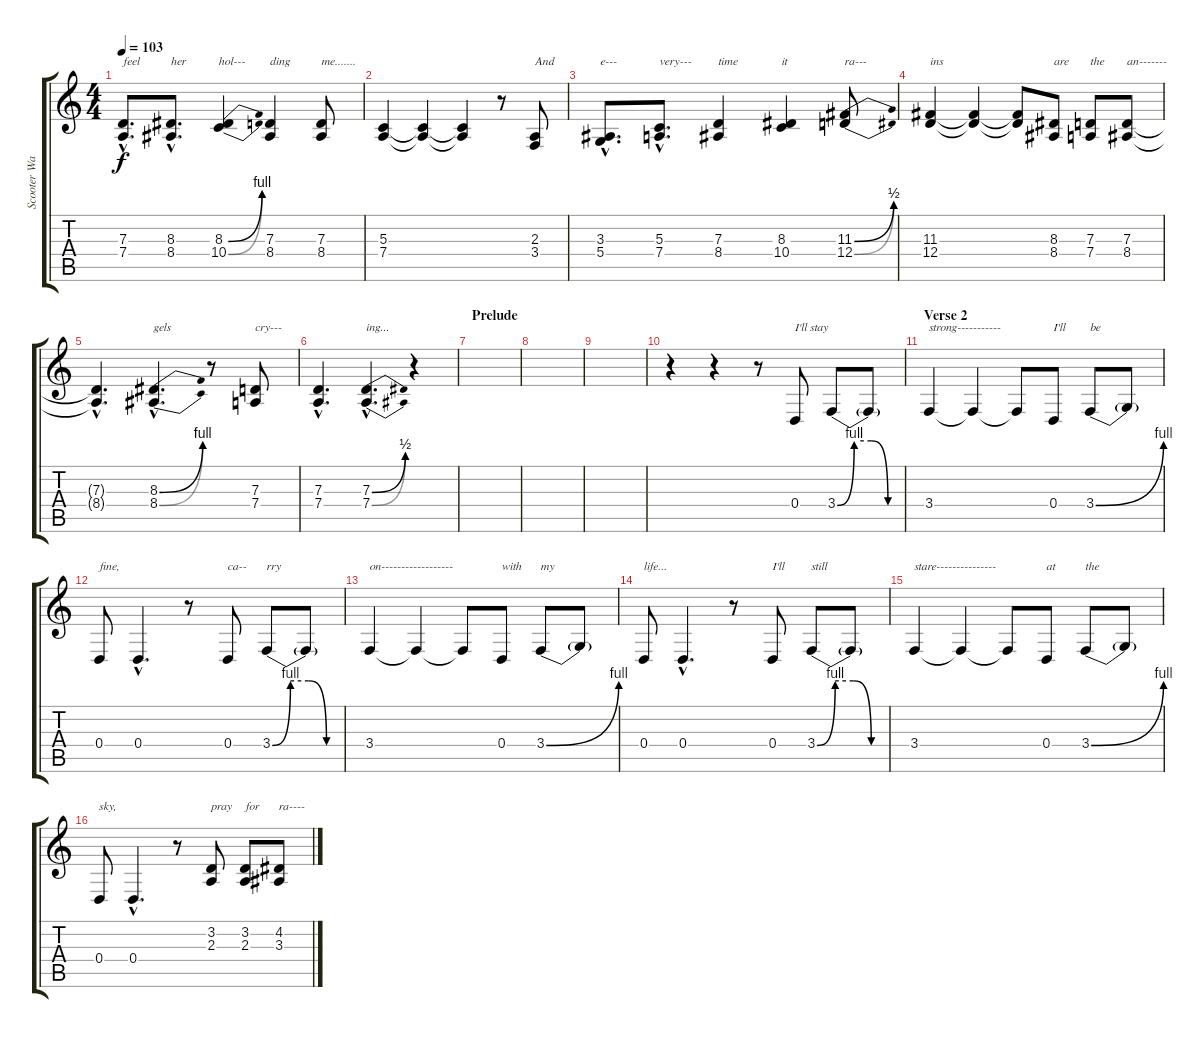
\track ("Scooter Ward (Vocals)" "Scooter Wa") {instrument violin}
\staff {score tabs}
\tuning (E4 B3 G3 D3 A2 E2) {hide}
\ts (4 4)
\tempo 103
\clef g2
\ks c
(7.3{hac} 7.4{hac}).8{d txt "feel" dy f} (8.3{hac} 8.4{hac}).8{d txt "her"} (8.3{be (bend 0 0 60 4)} 10.4{be (bend 0 0 60 4)}).4{txt "hol---"} (7.3 8.4).4{txt "ding"} (7.3 8.4).8{txt "me......."} |
(5.3 7.4).4 (5.3{t} 7.4{t}).4 (5.3{t} 7.4{t}).4 r.8 (2.3 3.4).8{txt "And"} |
(3.3{hac} 5.4{hac}).8{d txt "e---"} (5.3{hac} 7.4{hac}).8{d txt "very---"} (7.3 8.4).4{txt "time"} (8.3 10.4).4{txt "it"} (11.3{be (bend 0 0 60 2)} 12.4{be (bend 0 0 60 2)}).8{txt "ra---"} |
(11.3 12.4).4{txt "ins"} (11.3{t} 12.4{t}).4 (11.3{t} 12.4{t}).8 (8.3 8.4).8{txt "are"} (7.3 7.4).8{txt "the"} (7.3 8.4).8{txt "an-------"} |
(7.3{hac t} 8.4{hac t}).4{d} (8.3{be (bend 0 0 60 4) hac} 8.4{be (bend 0 0 60 4) hac}).4{d txt "gels"} r.8 (7.3 7.4).8{txt "cry---"} |
(7.3{hac} 7.4{hac}).4{d} (7.3{be (bend 0 0 60 2) hac} 7.4{be (bend 0 0 60 2) hac}).4{d txt "ing..."} r.4 |
\section ("" "Prelude")
|
|
|
r.4 r.4 r.8 0.4.8{txt "I'll stay"} 3.4{be (custom 0 0 15 4 30 4 45 0 60 0)}.8 3.4{t}.8 |
\section ("" "Verse 2")
3.4.4{txt "strong-----------"} 3.4{t}.4 3.4{t}.8 0.4.8{txt "I'll"} 3.4{be (bend 0 0 60 4)}.8{txt "be"} 3.4{t}.8 |
0.4.8{txt "fine,"} 0.4{hac}.4{d} r.8 0.4.8{txt "ca--"} 3.4{be (custom 0 0 15 4 30 4 45 0 60 0)}.8{txt "rry"} 3.4{t}.8 |
3.4.4{txt "on------------------"} 3.4{t}.4 3.4{t}.8 0.4.8{txt "with"} 3.4{be (bend 0 0 60 4)}.8{txt "my"} 3.4{t}.8 |
0.4.8{txt "life..."} 0.4{hac}.4{d} r.8 0.4.8{txt "I'll"} 3.4{be (custom 0 0 15 4 30 4 45 0 60 0)}.8{txt "still"} 3.4{t}.8 |
3.4.4{txt "stare---------------"} 3.4{t}.4 3.4{t}.8 0.4.8{txt "at"} 3.4{be (bend 0 0 60 4)}.8{txt "the"} 3.4{t}.8 |
0.4.8{txt "sky,"} 0.4{hac}.4{d} r.8 (3.2 2.3).8{txt "pray"} (3.2 2.3).8{txt "for"} (4.2 3.3).8{txt "ra----"}
